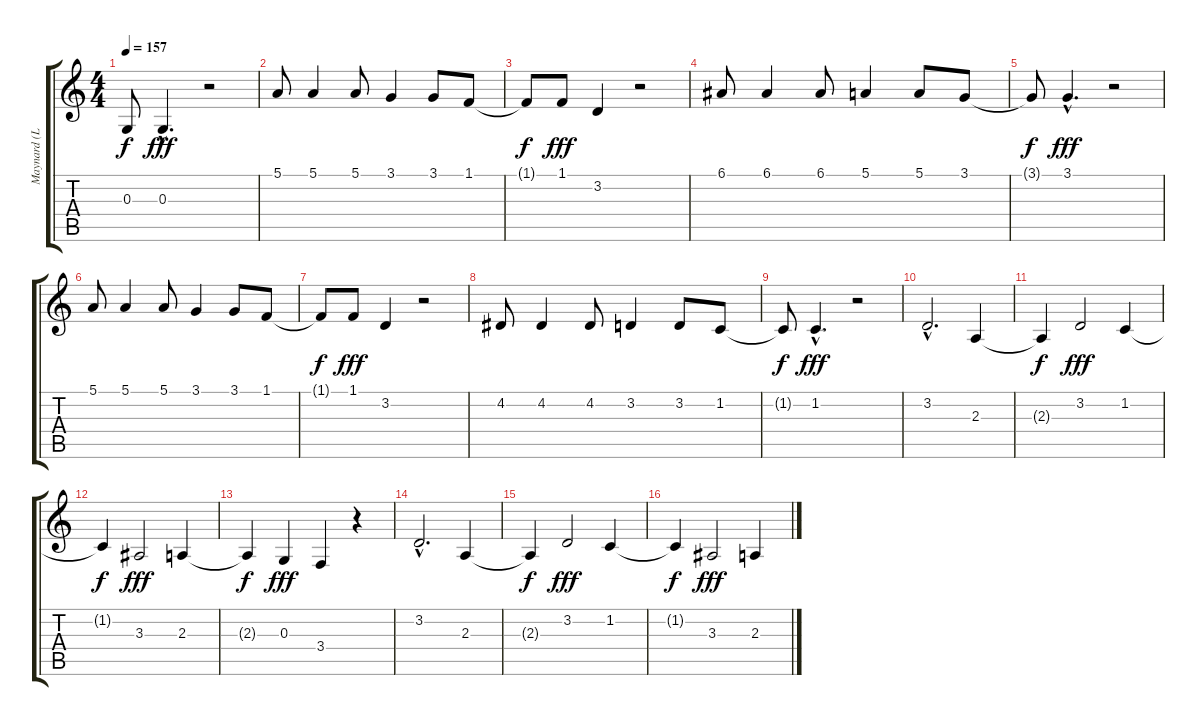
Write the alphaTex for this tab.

\track ("Maynard (Lyrics)" "Maynard (L") {instrument altosax}
\staff {score tabs}
\tuning (E4 B3 G3 D3 A2 D2) {hide}
\ts (4 4)
\tempo 157
\clef g2
\ks c
0.3{t}.8{dy f} 0.3{hac}.4{d dy fff} r.2 |
5.1.8 5.1.4 5.1.8 3.1.4 3.1.8 1.1.8 |
1.1{t}.8{dy f} 1.1.8{dy fff} 3.2.4 r.2 |
6.1.8 6.1.4 6.1.8 5.1.4 5.1.8 3.1.8 |
3.1{t}.8{dy f} 3.1{hac}.4{d dy fff} r.2 |
5.1.8 5.1.4 5.1.8 3.1.4 3.1.8 1.1.8 |
1.1{t}.8{dy f} 1.1.8{dy fff} 3.2.4 r.2 |
4.2.8 4.2.4 4.2.8 3.2.4 3.2.8 1.2.8 |
1.2{t}.8{dy f} 1.2{hac}.4{d dy fff} r.2 |
3.2{hac}.2{d} 2.3.4 |
2.3{t}.4{dy f} 3.2.2{dy fff} 1.2.4 |
1.2{t}.4{dy f} 3.3.2{dy fff} 2.3.4 |
2.3{t}.4{dy f} 0.3.4{dy fff} 3.4.4 r.4 |
3.2{hac}.2{d} 2.3.4 |
2.3{t}.4{dy f} 3.2.2{dy fff} 1.2.4 |
1.2{t}.4{dy f} 3.3.2{dy fff} 2.3.4
